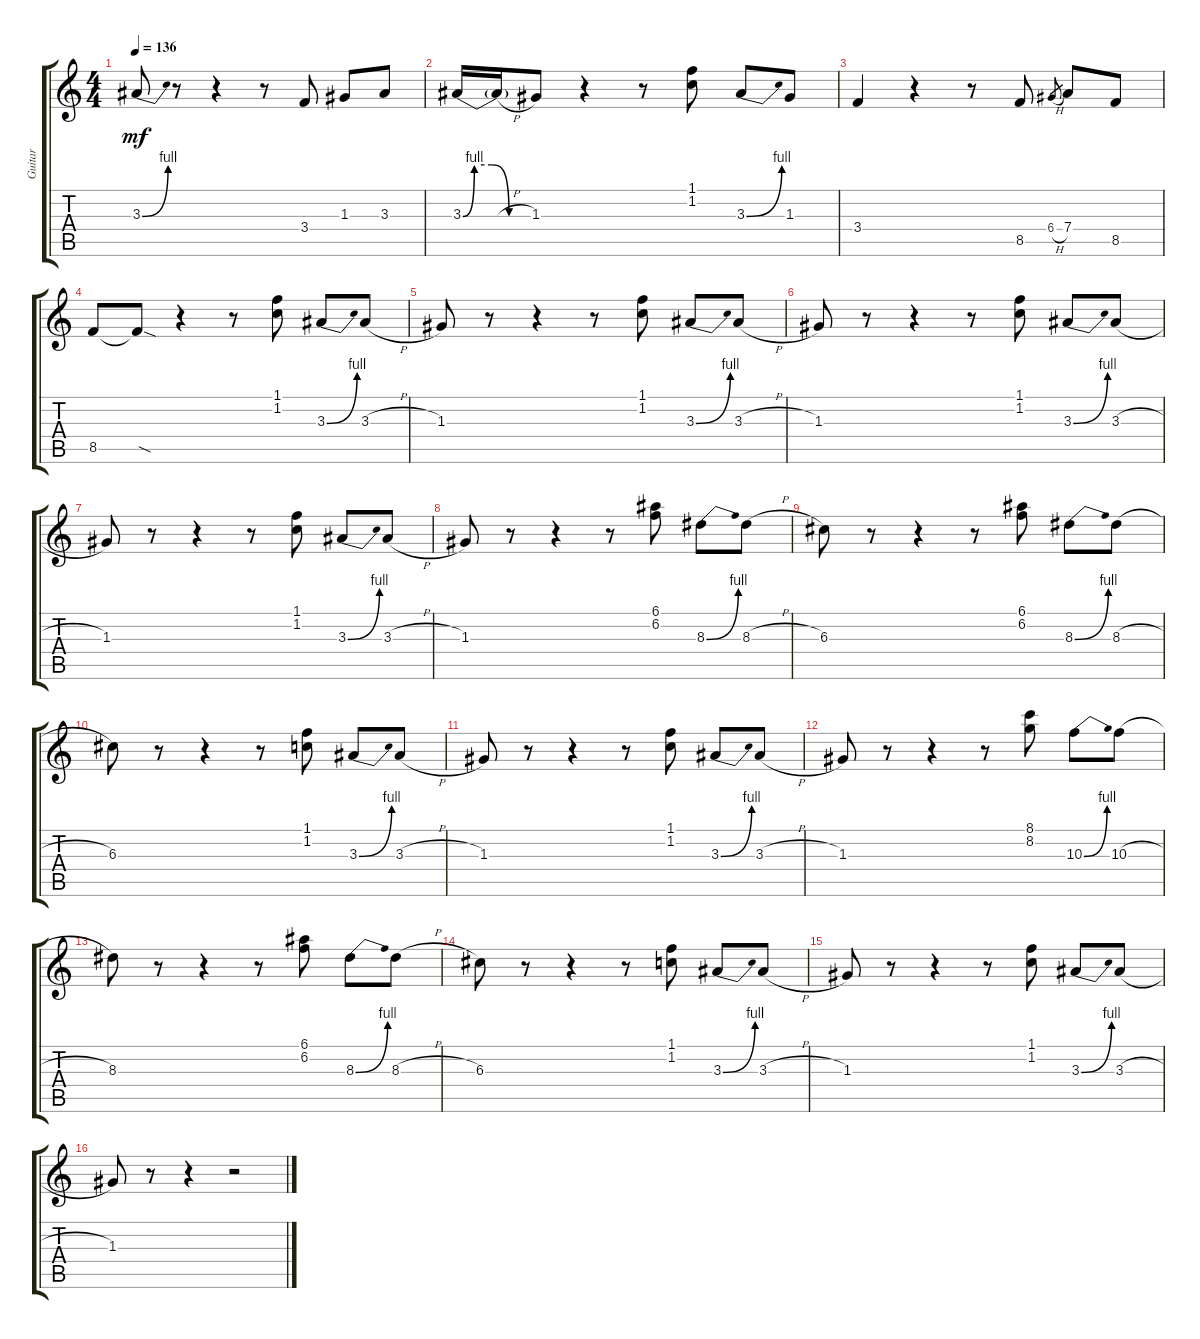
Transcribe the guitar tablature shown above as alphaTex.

\track ("Guitar" "Guitar") {instrument distortionguitar}
\staff {score tabs}
\tuning (E4 B3 G3 D3 A2 E2) {hide}
\ts (4 4)
\tempo 136
\clef g2
\ks c
3.3{be (bend 0 0 60 4)}.8{dy mf} r.8 r.4 r.8 3.4.8 1.3.8 3.3.8 |
3.3{be (custom 0 0 10 4 25 4 40 0 60 0)}.16 3.3{h t}.16 1.3.8 r.4 r.8 (1.1 1.2).8 3.3{be (bend 0 0 60 4)}.8 1.3.8 |
3.4.4 r.4 r.8 8.5.8 6.4{h}.8{gr} 7.4.8 8.5.8 |
8.5.8 8.5{sod t}.8 r.4 r.8 (1.1 1.2).8 3.3{be (bend 0 0 60 4)}.8 3.3{h}.8 |
1.3.8 r.8 r.4 r.8 (1.1 1.2).8 3.3{be (bend 0 0 60 4)}.8 3.3{h}.8 |
1.3.8 r.8 r.4 r.8 (1.1 1.2).8 3.3{be (bend 0 0 60 4)}.8 3.3{h}.8 |
1.3.8 r.8 r.4 r.8 (1.1 1.2).8 3.3{be (bend 0 0 60 4)}.8 3.3{h}.8 |
1.3.8 r.8 r.4 r.8 (6.1 6.2).8 8.3{be (bend 0 0 60 4)}.8 8.3{h}.8 |
6.3.8 r.8 r.4 r.8 (6.1 6.2).8 8.3{be (bend 0 0 60 4)}.8 8.3{h}.8 |
6.3.8 r.8 r.4 r.8 (1.1 1.2).8 3.3{be (bend 0 0 60 4)}.8 3.3{h}.8 |
1.3.8 r.8 r.4 r.8 (1.1 1.2).8 3.3{be (bend 0 0 60 4)}.8 3.3{h}.8 |
1.3.8 r.8 r.4 r.8 (8.1 8.2).8 10.3{be (bend 0 0 60 4)}.8 10.3{h}.8 |
8.3.8 r.8 r.4 r.8 (6.1 6.2).8 8.3{be (bend 0 0 60 4)}.8 8.3{h}.8 |
6.3.8 r.8 r.4 r.8 (1.1 1.2).8 3.3{be (bend 0 0 60 4)}.8 3.3{h}.8 |
1.3.8 r.8 r.4 r.8 (1.1 1.2).8 3.3{be (bend 0 0 60 4)}.8 3.3{h}.8 |
1.3.8 r.8 r.4 r.2
